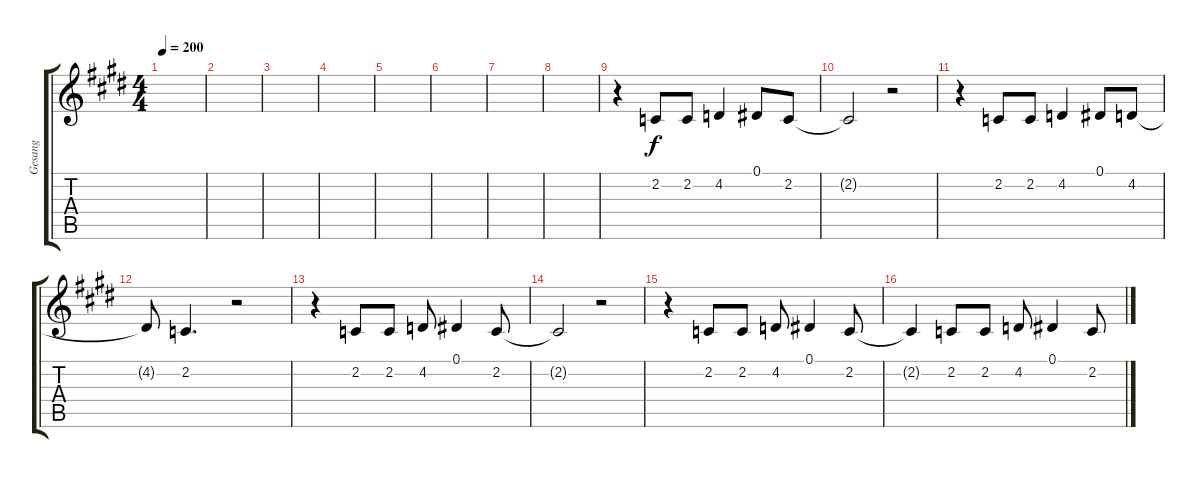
\track ("Gesang" "Gesang") {instrument oboe}
\staff {score tabs}
\tuning (Eb4 Bb3 Gb3 Db3 Ab2 Eb2) {hide}
\ts (4 4)
\tempo 200
\clef g2
\ks e
|
|
|
|
|
|
|
|
r.4 2.2.8 2.2.8 4.2.4 0.1.8 2.2.8 |
2.2{t}.2 r.2 |
r.4 2.2.8 2.2.8 4.2.4 0.1.8 4.2.8 |
4.2{t}.8 2.2.4{d} r.2 |
r.4 2.2.8 2.2.8 4.2.8 0.1.4 2.2.8 |
2.2{t}.2 r.2 |
r.4 2.2.8 2.2.8 4.2.8 0.1.4 2.2.8 |
2.2{t}.4 2.2.8 2.2.8 4.2.8 0.1.4 2.2.8
